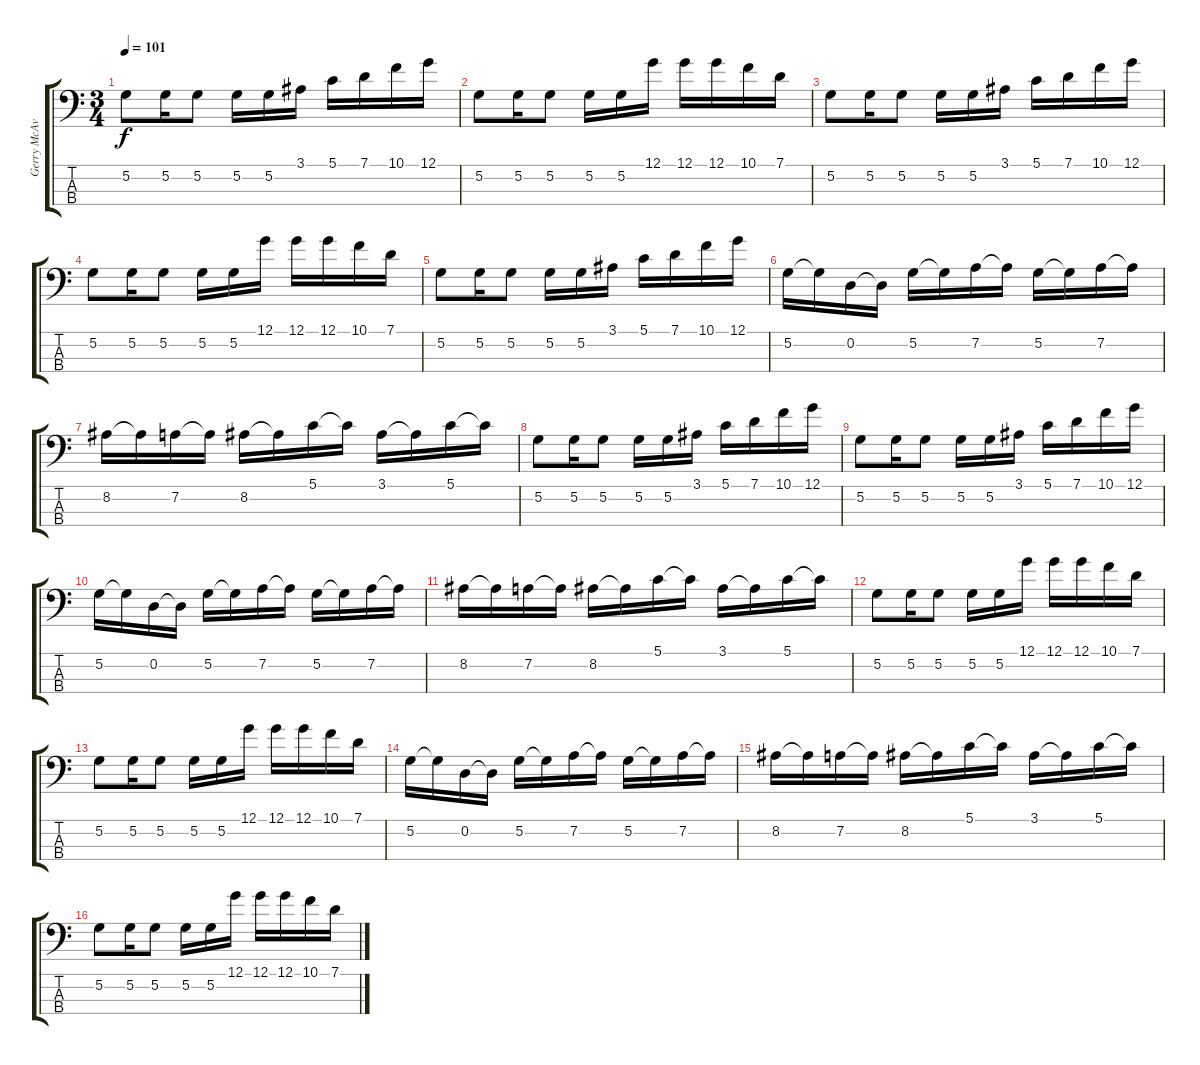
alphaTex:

\track ("Gerry McAvoy" "Gerry McAv") {instrument electricbassfinger}
\staff {score tabs}
\tuning (G2 D2 A1 E1) {hide}
\ts (3 4)
\tempo 101
\clef f4
\ks c
5.2.8{dy f} 5.2.16 5.2.8 5.2.16 5.2.16 3.1.16 5.1.16 7.1.16 10.1.16 12.1.16 |
5.2.8 5.2.16 5.2.8 5.2.16 5.2.16 12.1.16 12.1.16 12.1.16 10.1.16 7.1.16 |
5.2.8 5.2.16 5.2.8 5.2.16 5.2.16 3.1.16 5.1.16 7.1.16 10.1.16 12.1.16 |
5.2.8 5.2.16 5.2.8 5.2.16 5.2.16 12.1.16 12.1.16 12.1.16 10.1.16 7.1.16 |
5.2.8 5.2.16 5.2.8 5.2.16 5.2.16 3.1.16 5.1.16 7.1.16 10.1.16 12.1.16 |
5.2.16 5.2{t}.16 0.2.16 0.2{t}.16 5.2.16 5.2{t}.16 7.2.16 7.2{t}.16 5.2.16 5.2{t}.16 7.2.16 7.2{t}.16 |
8.2.16 8.2{t}.16 7.2.16 7.2{t}.16 8.2.16 8.2{t}.16 5.1.16 5.1{t}.16 3.1.16 3.1{t}.16 5.1.16 5.1{t}.16 |
5.2.8 5.2.16 5.2.8 5.2.16 5.2.16 3.1.16 5.1.16 7.1.16 10.1.16 12.1.16 |
5.2.8 5.2.16 5.2.8 5.2.16 5.2.16 3.1.16 5.1.16 7.1.16 10.1.16 12.1.16 |
5.2.16 5.2{t}.16 0.2.16 0.2{t}.16 5.2.16 5.2{t}.16 7.2.16 7.2{t}.16 5.2.16 5.2{t}.16 7.2.16 7.2{t}.16 |
8.2.16 8.2{t}.16 7.2.16 7.2{t}.16 8.2.16 8.2{t}.16 5.1.16 5.1{t}.16 3.1.16 3.1{t}.16 5.1.16 5.1{t}.16 |
5.2.8 5.2.16 5.2.8 5.2.16 5.2.16 12.1.16 12.1.16 12.1.16 10.1.16 7.1.16 |
5.2.8 5.2.16 5.2.8 5.2.16 5.2.16 12.1.16 12.1.16 12.1.16 10.1.16 7.1.16 |
5.2.16 5.2{t}.16 0.2.16 0.2{t}.16 5.2.16 5.2{t}.16 7.2.16 7.2{t}.16 5.2.16 5.2{t}.16 7.2.16 7.2{t}.16 |
8.2.16 8.2{t}.16 7.2.16 7.2{t}.16 8.2.16 8.2{t}.16 5.1.16 5.1{t}.16 3.1.16 3.1{t}.16 5.1.16 5.1{t}.16 |
5.2.8 5.2.16 5.2.8 5.2.16 5.2.16 12.1.16 12.1.16 12.1.16 10.1.16 7.1.16
